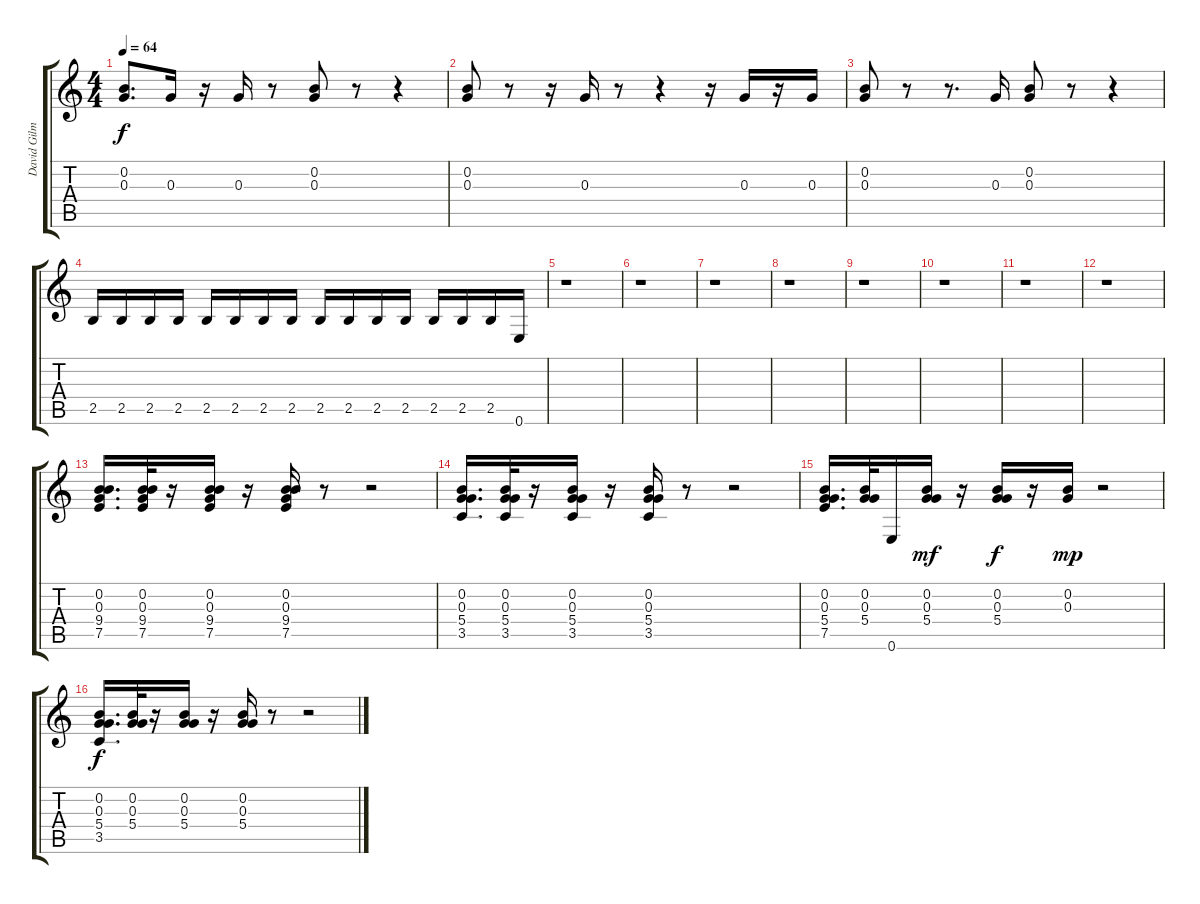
\track ("David Gilmour" "David Gilm") {instrument overdrivenguitar}
\staff {score tabs}
\tuning (E4 B3 G3 D3 A2 E2) {hide}
\ts (4 4)
\tempo 64
\clef g2
\ks c
(0.2 0.3).8{d dy f} 0.3.16 r.16 0.3.16 r.8 (0.2 0.3).8 r.8 r.4 |
(0.2 0.3).8 r.8 r.16 0.3.16 r.8 r.4 r.16 0.3.16 r.16 0.3.16 |
(0.2 0.3).8 r.8 r.8{d} 0.3.16 (0.2 0.3).8 r.8 r.4 |
2.5.16 2.5.16 2.5.16 2.5.16 2.5.16 2.5.16 2.5.16 2.5.16 2.5.16 2.5.16 2.5.16 2.5.16 2.5.16 2.5.16 2.5.16 0.6.16 |
r.1 |
r.1 |
r.1 |
r.1 |
r.1 |
r.1 |
r.1 |
r.1 |
(0.2 0.3 9.4 7.5).16{d} (0.2 0.3 9.4 7.5).32 r.16 (0.2 0.3 9.4 7.5).16 r.16 (0.2 0.3 9.4 7.5).16 r.8 r.2 |
(0.2 0.3 5.4 3.5).16{d} (0.2 0.3 5.4 3.5).32 r.16 (0.2 0.3 5.4 3.5).16 r.16 (0.2 0.3 5.4 3.5).16 r.8 r.2 |
(0.2 0.3 5.4 7.5).16{d} (0.2 0.3 5.4).32 0.6.16 (0.2 0.3 5.4).16{dy mf} r.16 (0.2 0.3 5.4).16{dy f} r.16 (0.2 0.3).16{dy mp} r.2 |
(0.2 0.3 5.4 3.5).16{d dy f} (0.2 0.3 5.4).32 r.16 (0.2 0.3 5.4).16 r.16 (0.2 0.3 5.4).16 r.8 r.2
